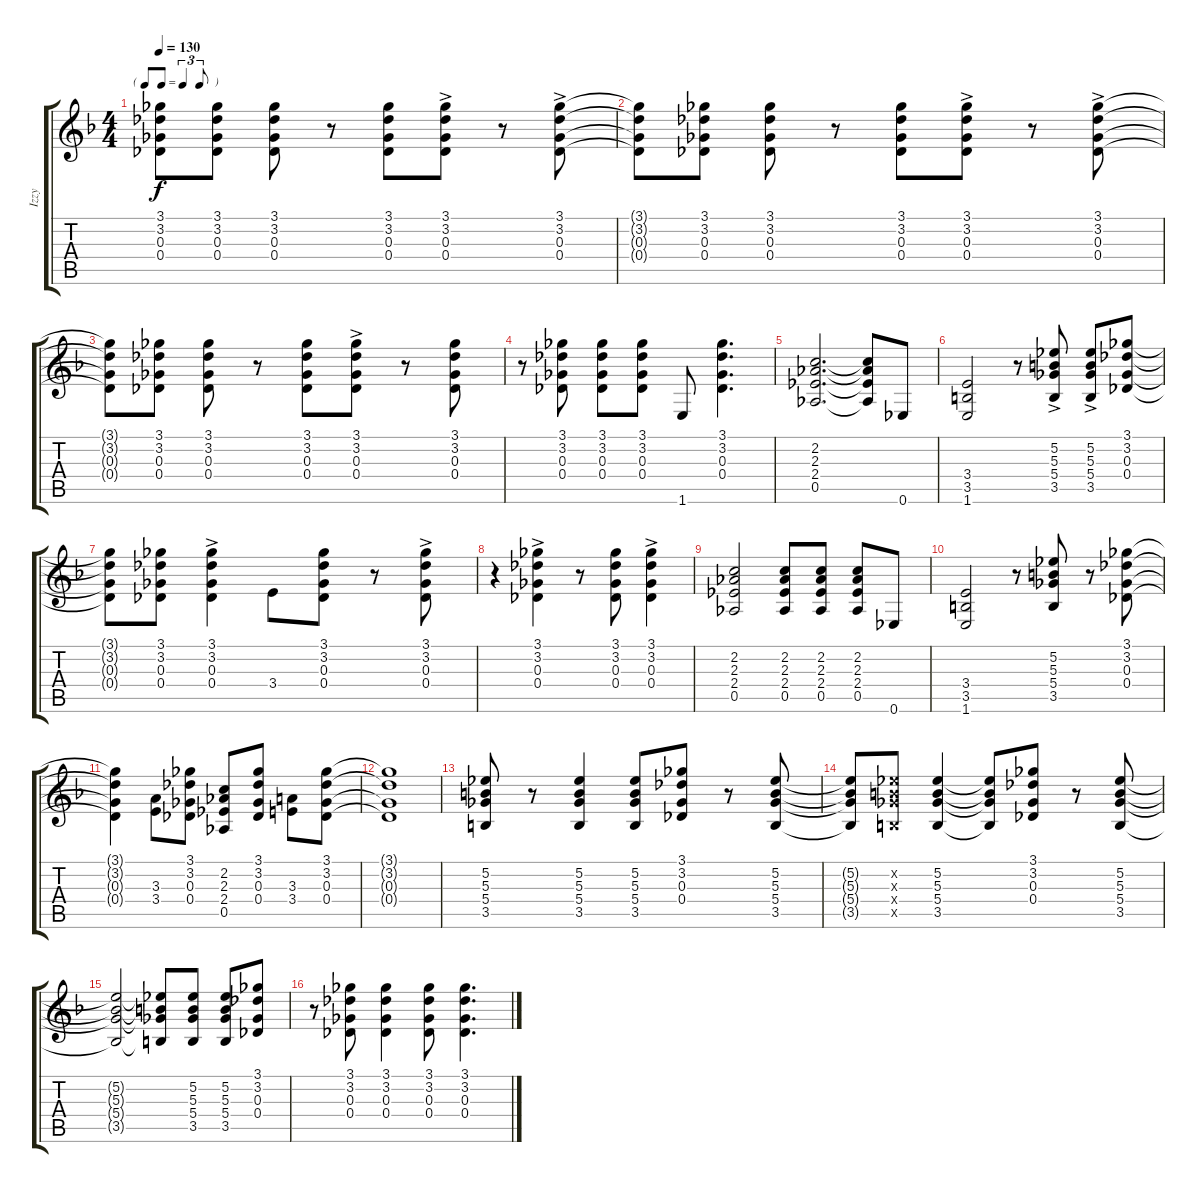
\track ("Izzy" "Izzy") {instrument overdrivenguitar}
\staff {score tabs}
\tuning (Eb4 Bb3 Gb3 Db3 Ab2 Eb2) {hide}
\ts (4 4)
\tf triplet8th
\tempo 130
\clef g2
\ks f
(3.1 3.2 0.3 0.4).8{dy f} (3.1 3.2 0.3 0.4).8 (3.1 3.2 0.3 0.4).8 r.8 (3.1 3.2 0.3 0.4).8 (3.1{ac} 3.2{ac} 0.3{ac} 0.4{ac}).8 r.8 (3.1{ac} 3.2{ac} 0.3{ac} 0.4{ac}).8 |
(3.1{t} 3.2{t} 0.3{t} 0.4{t}).8 (3.1 3.2 0.3 0.4).8 (3.1 3.2 0.3 0.4).8 r.8 (3.1 3.2 0.3 0.4).8 (3.1{ac} 3.2{ac} 0.3{ac} 0.4{ac}).8 r.8 (3.1{ac} 3.2{ac} 0.3{ac} 0.4{ac}).8 |
(3.1{t} 3.2{t} 0.3{t} 0.4{t}).8 (3.1 3.2 0.3 0.4).8 (3.1 3.2 0.3 0.4).8 r.8 (3.1 3.2 0.3 0.4).8 (3.1{ac} 3.2{ac} 0.3{ac} 0.4{ac}).8 r.8 (3.1 3.2 0.3 0.4).8 |
r.8 (3.1 3.2 0.3 0.4).8 (3.1 3.2 0.3 0.4).8 (3.1 3.2 0.3 0.4).8 1.6.8 (3.1 3.2 0.3 0.4).4{d} |
(2.2 2.3 2.4 0.5).2{d} (2.2{t} 2.3{t} 2.4{t} 0.5{t}).8 0.6.8 |
(3.4 3.5 1.6).2 r.8 (5.2{ac} 5.3{ac} 5.4{ac} 3.5{ac}).8 (5.2{ac} 5.3{ac} 5.4{ac} 3.5{ac}).8 (3.1 3.2 0.3 0.4).8 |
(3.1{t} 3.2{t} 0.3{t} 0.4{t}).8 (3.1 3.2 0.3 0.4).8 (3.1{ac} 3.2{ac} 0.3{ac} 0.4{ac}).4 3.4.8 (3.1 3.2 0.3 0.4).8 r.8 (3.1{ac} 3.2{ac} 0.3{ac} 0.4{ac}).8 |
r.4 (3.1{ac} 3.2{ac} 0.3{ac} 0.4{ac}).4 r.8 (3.1 3.2 0.3 0.4).8 (3.1{ac} 3.2{ac} 0.3{ac} 0.4{ac}).4 |
(2.2 2.3 2.4 0.5).2 (2.2 2.3 2.4 0.5).8 (2.2 2.3 2.4 0.5).8 (2.2 2.3 2.4 0.5).8 0.6.8 |
(3.4 3.5 1.6).2 r.8 (5.2 5.3 5.4 3.5).8 r.8 (3.1 3.2 0.3 0.4).8 |
(3.1{t} 3.2{t} 0.3{t} 0.4{t}).4 (3.3 3.4).8 (3.1 3.2 0.3 0.4).8 (2.2 2.3 2.4 0.5).8 (3.1 3.2 0.3 0.4).8 (3.3 3.4).8 (3.1 3.2 0.3 0.4).8 |
(3.1{t} 3.2{t} 0.3{t} 0.4{t}).1 |
(5.2 5.3 5.4 3.5).8 r.8 (5.2 5.3 5.4 3.5).4 (5.2 5.3 5.4 3.5).8 (3.1 3.2 0.3 0.4).8 r.8 (5.2 5.3 5.4 3.5).8 |
(5.2{t} 5.3{t} 5.4{t} 3.5{t}).8 (5.2{x} 5.3{x} 5.4{x} 3.5{x}).8 (5.2 5.3 5.4 3.5).4 (5.2{t} 5.3{t} 5.4{t} 3.5{t}).8 (3.1 3.2 0.3 0.4).8 r.8 (5.2 5.3 5.4 3.5).8 |
(5.2{t} 5.3{t} 5.4{t} 3.5{t}).2 (5.2{t} 5.3{t} 5.4{t} 3.5{t}).8 (5.2 5.3 5.4 3.5).8 (5.2 5.3 5.4 3.5).8 (3.1 3.2 0.3 0.4).8 |
r.8 (3.1 3.2 0.3 0.4).8 (3.1 3.2 0.3 0.4).4 (3.1 3.2 0.3 0.4).8 (3.1 3.2 0.3 0.4).4{d}
